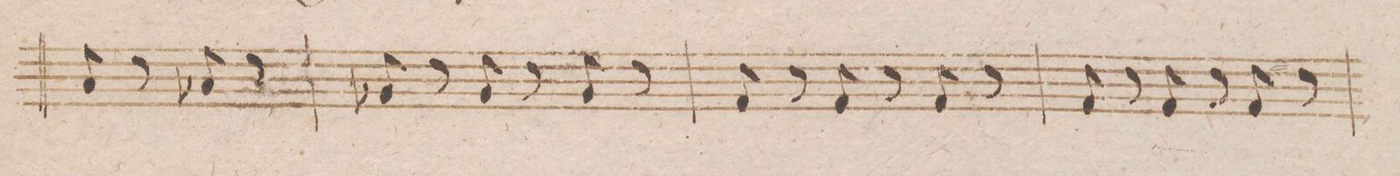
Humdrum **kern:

**kern	**dynam
*I"Violoncello et Baſso.	*
*clefF4	*
*k[b-]	*
*M3/4	*
8C/	.
8r	.
8C-X/	.
8r	.
=45	=45
8BB-X/	.
8r	.
8BB-/	.
8r	.
8BB-/	.
8r	.
=46	=46
8AA/	.
8r	.
8AA/	.
8r	.
8AA/	.
8r	.
=47	=47
8AA/	.
8r	.
8AA/	.
8r	.
8AA/	.
8r	.
=48	=48
*-	*-
